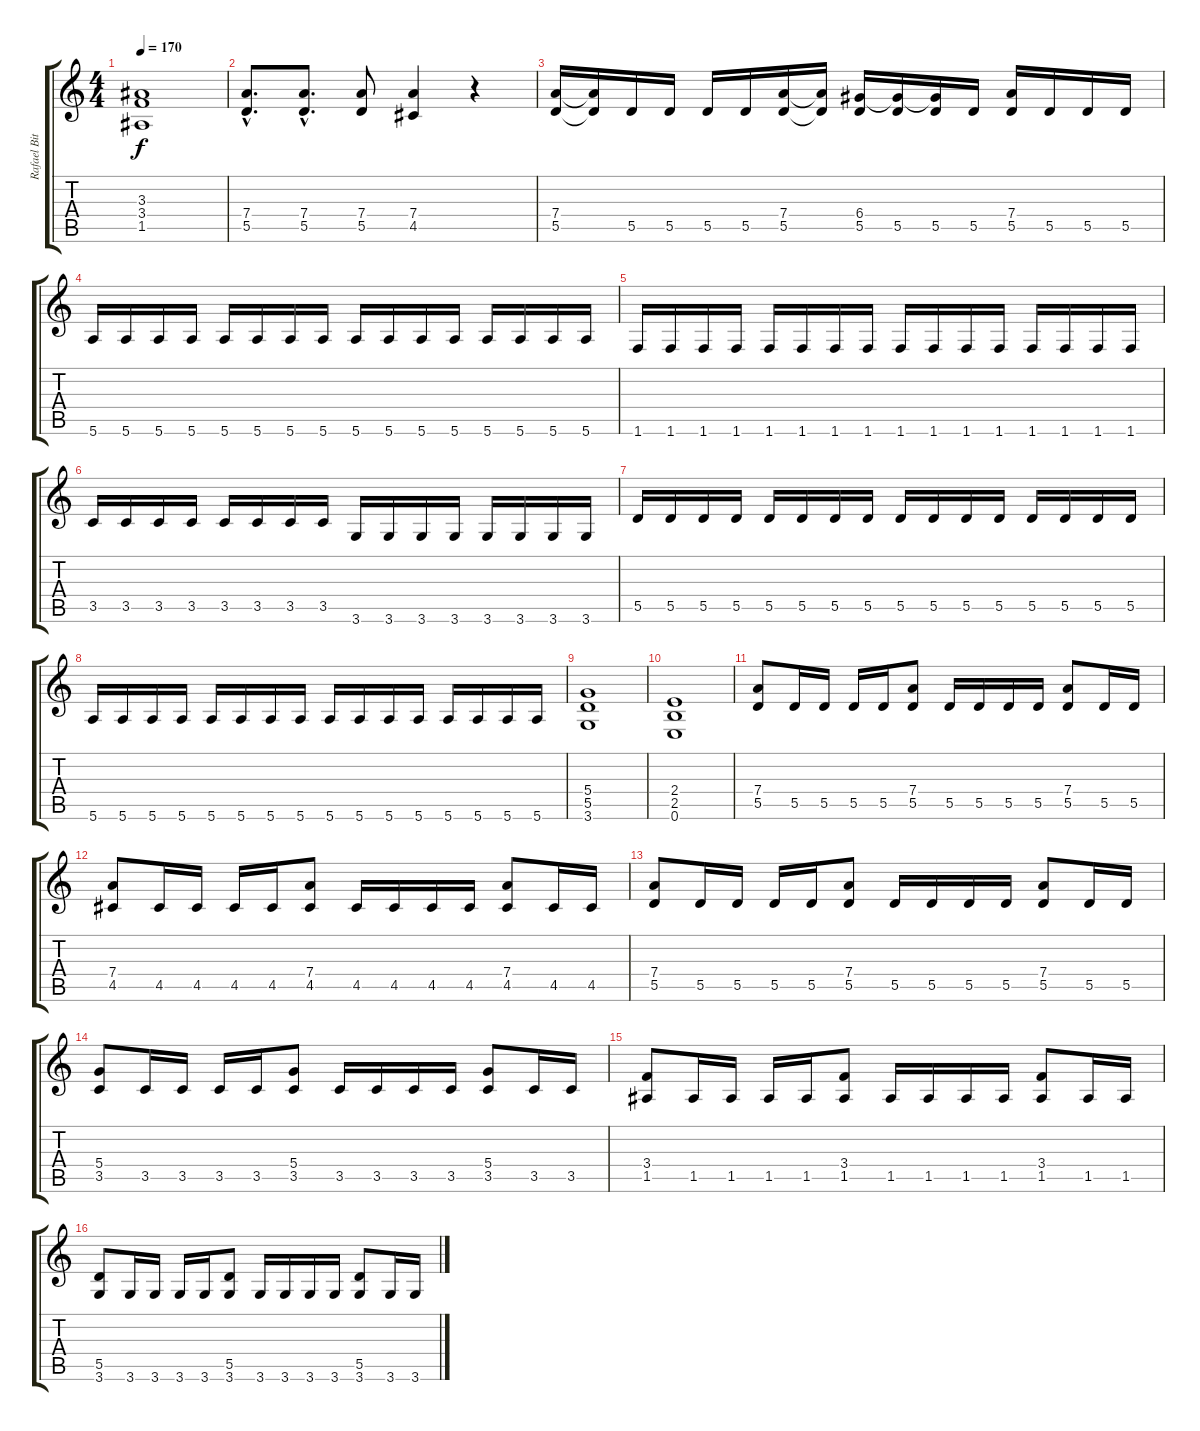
\track ("Rafael Bittencourt" "Rafael Bit") {instrument distortionguitar}
\staff {score tabs}
\tuning (E4 B3 G3 D3 A2 E2) {hide}
\ts (4 4)
\tempo 170
\clef g2
\ks c
(3.3 3.4 1.5).1{dy f} |
(7.4{hac} 5.5{hac}).8{d} (7.4{hac} 5.5{hac}).8{d} (7.4 5.5).8 (7.4 4.5).4 r.4 |
(7.4 5.5).16 (7.4{t} 5.5{t}).16 5.5.16 5.5.16 5.5.16 5.5.16 (7.4 5.5).16 (7.4{t} 5.5{t}).16 (6.4 5.5).16 (6.4{t} 5.5).16 (6.4{t} 5.5).16 5.5.16 (7.4 5.5).16 5.5.16 5.5.16 5.5.16 |
5.6.16 5.6.16 5.6.16 5.6.16 5.6.16 5.6.16 5.6.16 5.6.16 5.6.16 5.6.16 5.6.16 5.6.16 5.6.16 5.6.16 5.6.16 5.6.16 |
1.6.16 1.6.16 1.6.16 1.6.16 1.6.16 1.6.16 1.6.16 1.6.16 1.6.16 1.6.16 1.6.16 1.6.16 1.6.16 1.6.16 1.6.16 1.6.16 |
3.5.16 3.5.16 3.5.16 3.5.16 3.5.16 3.5.16 3.5.16 3.5.16 3.6.16 3.6.16 3.6.16 3.6.16 3.6.16 3.6.16 3.6.16 3.6.16 |
5.5.16 5.5.16 5.5.16 5.5.16 5.5.16 5.5.16 5.5.16 5.5.16 5.5.16 5.5.16 5.5.16 5.5.16 5.5.16 5.5.16 5.5.16 5.5.16 |
5.6.16 5.6.16 5.6.16 5.6.16 5.6.16 5.6.16 5.6.16 5.6.16 5.6.16 5.6.16 5.6.16 5.6.16 5.6.16 5.6.16 5.6.16 5.6.16 |
(5.4 5.5 3.6).1 |
(2.4 2.5 0.6).1 |
(7.4 5.5).8 5.5.16 5.5.16 5.5.16 5.5.16 (7.4 5.5).8 5.5.16 5.5.16 5.5.16 5.5.16 (7.4 5.5).8 5.5.16 5.5.16 |
(7.4 4.5).8 4.5.16 4.5.16 4.5.16 4.5.16 (7.4 4.5).8 4.5.16 4.5.16 4.5.16 4.5.16 (7.4 4.5).8 4.5.16 4.5.16 |
(7.4 5.5).8 5.5.16 5.5.16 5.5.16 5.5.16 (7.4 5.5).8 5.5.16 5.5.16 5.5.16 5.5.16 (7.4 5.5).8 5.5.16 5.5.16 |
(5.4 3.5).8 3.5.16 3.5.16 3.5.16 3.5.16 (5.4 3.5).8 3.5.16 3.5.16 3.5.16 3.5.16 (5.4 3.5).8 3.5.16 3.5.16 |
(3.4 1.5).8 1.5.16 1.5.16 1.5.16 1.5.16 (3.4 1.5).8 1.5.16 1.5.16 1.5.16 1.5.16 (3.4 1.5).8 1.5.16 1.5.16 |
(5.5 3.6).8 3.6.16 3.6.16 3.6.16 3.6.16 (5.5 3.6).8 3.6.16 3.6.16 3.6.16 3.6.16 (5.5 3.6).8 3.6.16 3.6.16
